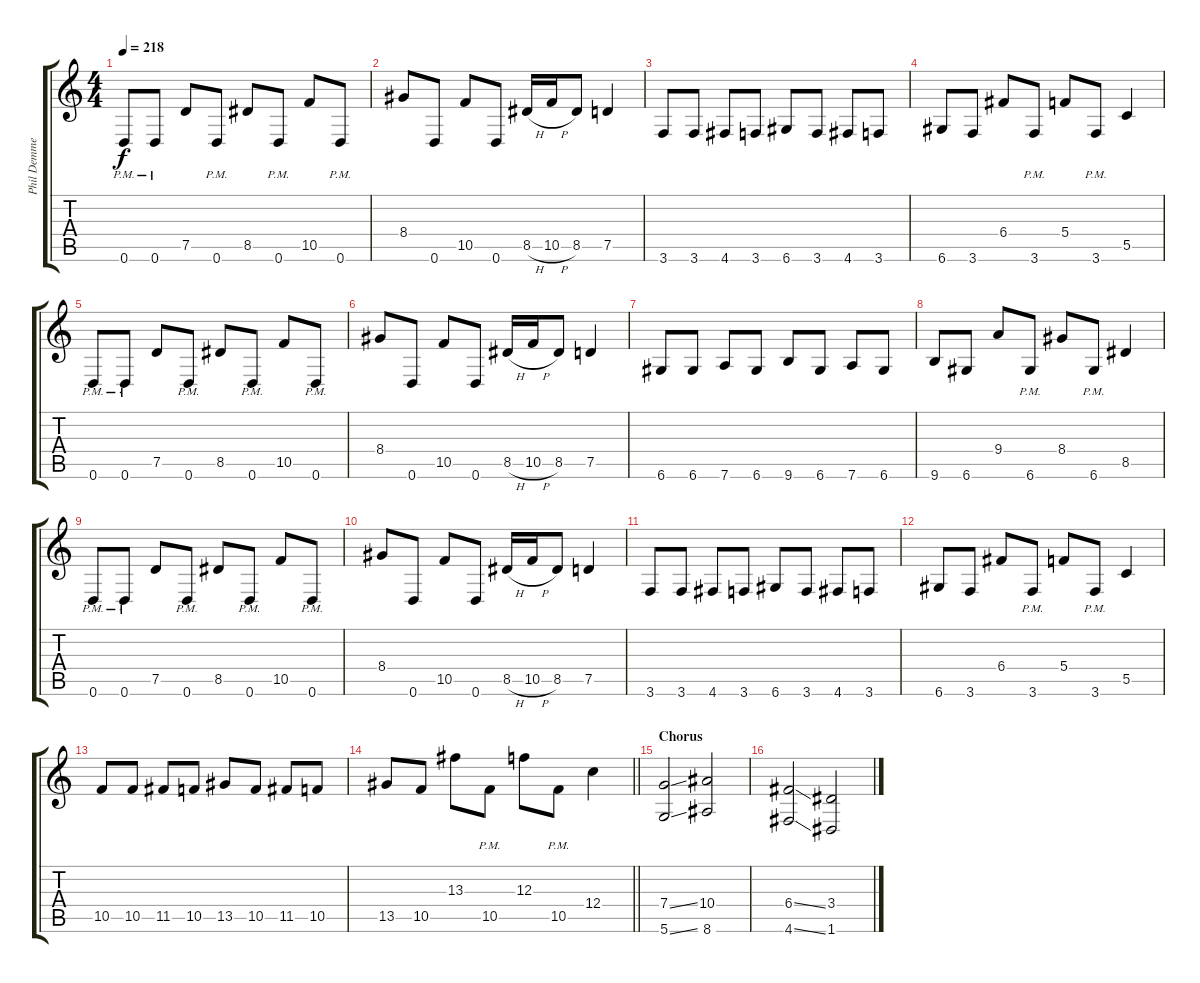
\track ("Phil Demmel" "Phil Demme") {instrument distortionguitar}
\staff {score tabs}
\tuning (D4 A3 F3 C3 G2 D2) {hide}
\ts (4 4)
\tempo 218
\clef g2
\ks c
0.6{pm}.8{dy f} 0.6{pm}.8 7.5.8 0.6{pm}.8 8.5.8 0.6{pm}.8 10.5.8 0.6{pm}.8 |
8.4.8 0.6.8 10.5.8 0.6.8 8.5{h}.16 10.5{h}.16 8.5.8 7.5.4 |
3.6.8 3.6.8 4.6.8 3.6.8 6.6.8 3.6.8 4.6.8 3.6.8 |
6.6.8 3.6.8 6.4.8 3.6{pm}.8 5.4.8 3.6{pm}.8 5.5.4 |
0.6{pm}.8 0.6{pm}.8 7.5.8 0.6{pm}.8 8.5.8 0.6{pm}.8 10.5.8 0.6{pm}.8 |
8.4.8 0.6.8 10.5.8 0.6.8 8.5{h}.16 10.5{h}.16 8.5.8 7.5.4 |
6.6.8 6.6.8 7.6.8 6.6.8 9.6.8 6.6.8 7.6.8 6.6.8 |
9.6.8 6.6.8 9.4.8 6.6{pm}.8 8.4.8 6.6{pm}.8 8.5.4 |
0.6{pm}.8 0.6{pm}.8 7.5.8 0.6{pm}.8 8.5.8 0.6{pm}.8 10.5.8 0.6{pm}.8 |
8.4.8 0.6.8 10.5.8 0.6.8 8.5{h}.16 10.5{h}.16 8.5.8 7.5.4 |
3.6.8 3.6.8 4.6.8 3.6.8 6.6.8 3.6.8 4.6.8 3.6.8 |
6.6.8 3.6.8 6.4.8 3.6{pm}.8 5.4.8 3.6{pm}.8 5.5.4 |
10.5.8 10.5.8 11.5.8 10.5.8 13.5.8 10.5.8 11.5.8 10.5.8 |
\barLineRight lightlight
13.5.8 10.5.8 13.3.8 10.5{pm}.8 12.3.8 10.5{pm}.8 12.4.4 |
\section ("" "Chorus")
(7.4{ss} 5.6{ss}).2 (10.4 8.6).2 |
(6.4{ss} 4.6{ss}).2 (3.4 1.6).2
